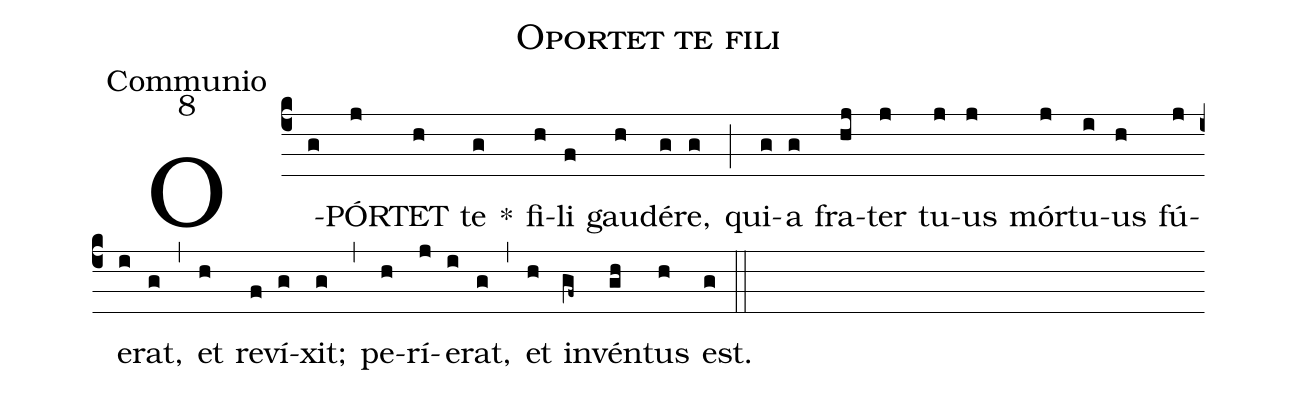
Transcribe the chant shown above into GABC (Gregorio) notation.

name:Oportet te fili;
office-part:Communio;
mode:8;
%%
(c4) O(g)PÓR(j)TET(h) te(g) *() fi(h)li(f) gau(h)dé(g)re,(g) (;) qui(g)a(g) fra(hj)ter(j) tu(j)us(j) mór(j)tu(i)us(h) fú(j)e(i)rat,(g) (,) et(h) re(f)ví(g)xit;(g) (,) pe(h)rí(j)e(i)rat,(g) (,) et(h) in(gf~)vén(gh)tus(h) est.(g) (::)
